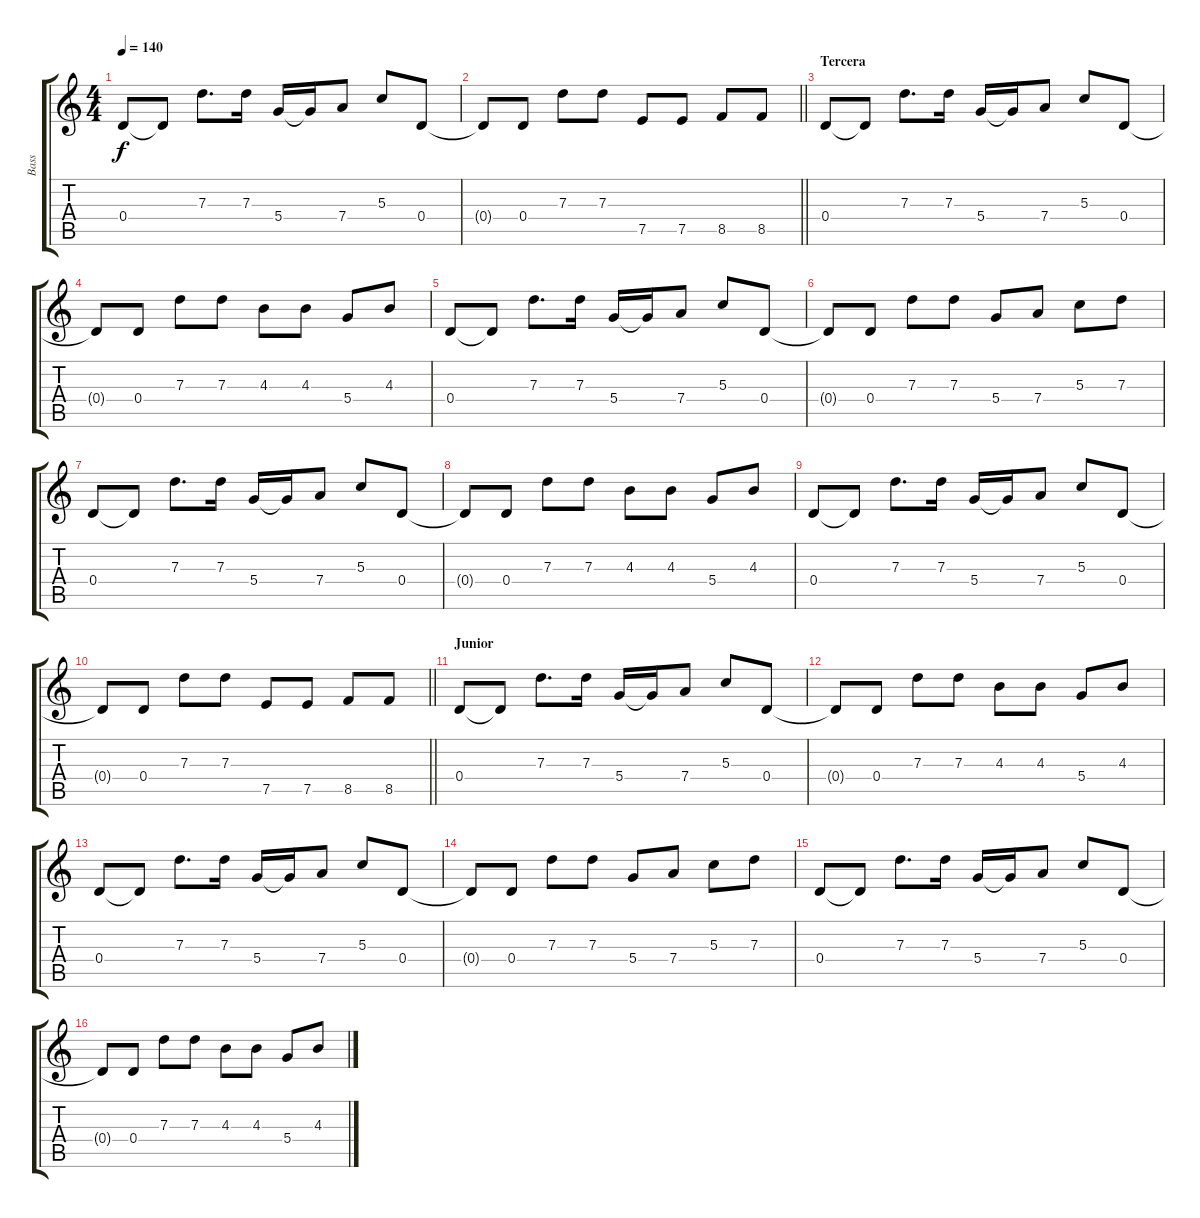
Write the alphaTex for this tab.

\track ("Bass" "Bass") {instrument electricbassfinger}
\staff {score tabs}
\tuning (E4 B3 G3 D3 A2 E2) {hide}
\ts (4 4)
\tempo 140
\clef g2
\ks c
0.4.8{dy f} 0.4{t}.8 7.3.8{d} 7.3.16 5.4.16 5.4{t}.16 7.4.8 5.3.8 0.4.8 |
\barLineRight lightlight
0.4{t}.8 0.4.8 7.3.8 7.3.8 7.5.8 7.5.8 8.5.8 8.5.8 |
\section ("" "Tercera")
0.4.8 0.4{t}.8 7.3.8{d} 7.3.16 5.4.16 5.4{t}.16 7.4.8 5.3.8 0.4.8 |
0.4{t}.8 0.4.8 7.3.8 7.3.8 4.3.8 4.3.8 5.4.8 4.3.8 |
0.4.8 0.4{t}.8 7.3.8{d} 7.3.16 5.4.16 5.4{t}.16 7.4.8 5.3.8 0.4.8 |
0.4{t}.8 0.4.8 7.3.8 7.3.8 5.4.8 7.4.8 5.3.8 7.3.8 |
0.4.8 0.4{t}.8 7.3.8{d} 7.3.16 5.4.16 5.4{t}.16 7.4.8 5.3.8 0.4.8 |
0.4{t}.8 0.4.8 7.3.8 7.3.8 4.3.8 4.3.8 5.4.8 4.3.8 |
0.4.8 0.4{t}.8 7.3.8{d} 7.3.16 5.4.16 5.4{t}.16 7.4.8 5.3.8 0.4.8 |
\barLineRight lightlight
0.4{t}.8 0.4.8 7.3.8 7.3.8 7.5.8 7.5.8 8.5.8 8.5.8 |
\section ("" "Junior")
0.4.8 0.4{t}.8 7.3.8{d} 7.3.16 5.4.16 5.4{t}.16 7.4.8 5.3.8 0.4.8 |
0.4{t}.8 0.4.8 7.3.8 7.3.8 4.3.8 4.3.8 5.4.8 4.3.8 |
0.4.8 0.4{t}.8 7.3.8{d} 7.3.16 5.4.16 5.4{t}.16 7.4.8 5.3.8 0.4.8 |
0.4{t}.8 0.4.8 7.3.8 7.3.8 5.4.8 7.4.8 5.3.8 7.3.8 |
0.4.8 0.4{t}.8 7.3.8{d} 7.3.16 5.4.16 5.4{t}.16 7.4.8 5.3.8 0.4.8 |
0.4{t}.8 0.4.8 7.3.8 7.3.8 4.3.8 4.3.8 5.4.8 4.3.8
